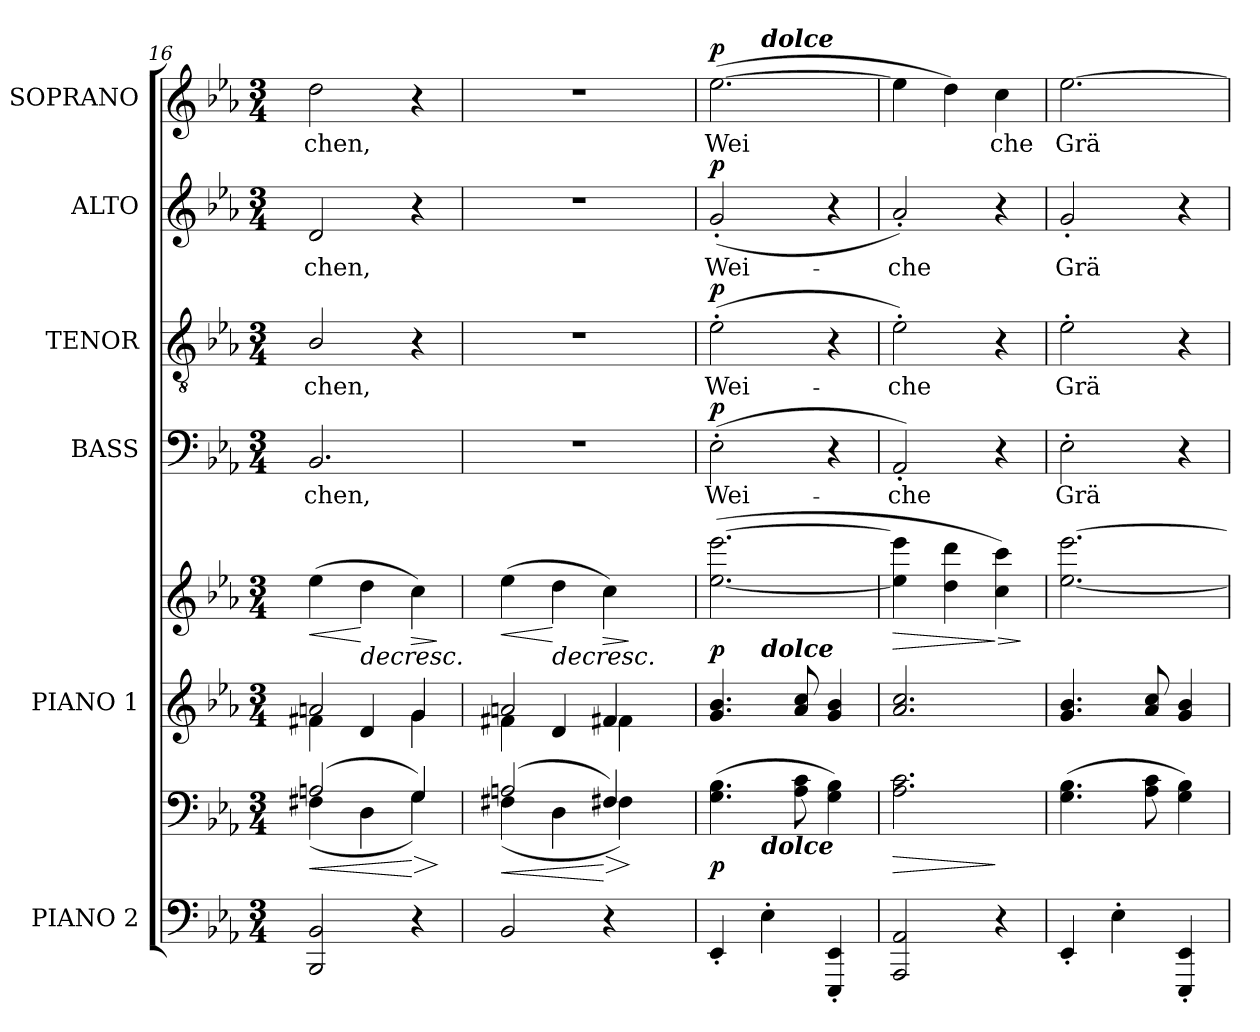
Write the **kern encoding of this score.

**kern	**kern	**dynam	**kern	**kern	**dynam	**kern	**text	**dynam	**kern	**text	**dynam	**kern	**text	**dynam	**kern	**text	**dynam
*part6	*part6	*part6	*part5	*part5	*part5	*part4	*part4	*part4	*part3	*part3	*part3	*part2	*part2	*part2	*part1	*part1	*part1
*staff8	*staff7	*staff7/8	*staff6	*staff5	*staff5/6	*staff4	*staff4	*staff4	*staff3	*staff3	*staff3	*staff2	*staff2	*staff2	*staff1	*staff1	*staff1
*I"PIANO 2	*	*	*I"PIANO 1	*	*	*I"BASS	*	*	*I"TENOR	*	*	*I"ALTO	*	*	*I"SOPRANO	*	*
*I'Pno.	*	*	*I'Pno.	*	*	*I'B.	*	*	*I'T.	*	*	*I'A.	*	*	*I'S.	*	*
*clefF4	*clefF4	*	*clefG2	*clefG2	*	*clefF4	*	*	*clefGv2	*	*	*clefG2	*	*	*clefG2	*	*
*	*	*	*	*	*	*	*	*	*ITrd7c12	*	*	*	*	*	*	*	*
*k[b-e-a-]	*k[b-e-a-]	*	*k[b-e-a-]	*k[b-e-a-]	*	*k[b-e-a-]	*	*	*k[b-e-a-]	*	*	*k[b-e-a-]	*	*	*k[b-e-a-]	*	*
*c:	*c:	*	*c:	*c:	*	*c:	*	*	*c:	*	*	*c:	*	*	*c:	*	*
*M3/4	*M3/4	*	*M3/4	*M3/4	*	*M3/4	*	*	*M3/4	*	*	*M3/4	*	*	*M3/4	*	*
=16	=16	=16	=16	=16	=16	=16	=16	=16	=16	=16	=16	=16	=16	=16	=16	=16	=16
!	!	!LO:HP:b	!	!	!	!	!	!	!	!	!	!	!	!	!	!	!
!	!	!LO:HP:n=1:b	!	!	!LO:HP:b	!	!	!	!	!	!	!	!	!	!	!	!
*	*^	*	*^	*	*	*	*	*	*	*	*	*	*	*	*	*	*
!	!	!	!	!	!	!	!	!	!LO:LY:b:color=#000000	!	!	!	!	!	!	!	!	!	!
!	!	!	!	!	!	!	!	!	!	!	!	!LO:LY:b:color=#000000	!	!	!	!	!	!	!
!	!	!	!	!	!	!	!	!	!	!	!	!	!	!	!LO:LY:b:color=#000000	!	!	!	!
!	!	!	!	!	!	!	!	!	!	!	!	!	!	!	!	!	!	!LO:LY:b:color=#000000	!
2BBB-i/ 2BB-i	(2Ani/	(4F#Xi\	< >	2ani/	4f#Xi\	(4ee-i\	<	2.BB-i/	-chen,	.	2BB-i/	-chen,	.	2di/	-chen,	.	2ddi\	-chen,	.
!	!	!	!	!	!	!	!LO:HP:n=1:b	!	!	!	!	!	!	!	!	!	!	!	!
.	.	4Di\	.	.	4di/	4ddi\	[ >	.	.	.	.	.	.	.	.	.	.	.	.
!	!	!	!LO:HP:n=1:b	!	!	!	!LO:HP:n=1:b	!	!	!	!	!	!	!	!	!	!	!	!
4r	4Gi/)	4Gi\)	[ [ [ >	4gi/	4gi\	4cci\)	[ [ >	.	.	.	4r	.	.	4r	.	.	4r	.	.
*	*v	*v	*	*	*	*	*	*	*	*	*	*	*	*	*	*	*	*	*
*	*	*	*v	*v	*	*	*	*	*	*	*	*	*	*	*	*	*	*
.	.	] ]	.	.	] ]	.	.	.	.	.	.	.	.	.	.	.	.
=17	=17	=17	=17	=17	=17	=17	=17	=17	=17	=17	=17	=17	=17	=17	=17	=17	=17
!	!	!LO:HP:b	!	!	!	!	!	!	!	!	!	!	!	!	!	!	!
!	!	!LO:HP:n=1:b	!	!	!LO:HP:b	!LO:N:vis=1	!	!	!LO:N:vis=1	!	!	!LO:N:vis=1	!	!	!LO:N:vis=1	!	!
*	*^	*	*^	*	*	*	*	*	*	*	*	*	*	*	*	*	*
2BB-i/	(2Ani/	(4F#Xi\	< >	2ani/	4f#Xi\	(4ee-i\	<	2.r	.	.	2.r	.	.	2.r	.	.	2.r	.	.
!	!	!	!	!	!	!	!LO:HP:n=1:b	!	!	!	!	!	!	!	!	!	!	!	!
.	.	4Di\	.	.	4di/	4ddi\	[ >	.	.	.	.	.	.	.	.	.	.	.	.
!	!	!	!LO:HP:n=1:b	!	!	!	!LO:HP:n=1:b	!	!	!	!	!	!	!	!	!	!	!	!
4r	4F#Xi/)	4F#i\)	[ [ [ >	4f#Xi/	4f#i\	4cci\)	[ [ >	.	.	.	.	.	.	.	.	.	.	.	.
*	*v	*v	*	*	*	*	*	*	*	*	*	*	*	*	*	*	*	*	*
*	*	*	*v	*v	*	*	*	*	*	*	*	*	*	*	*	*	*	*
.	.	] ]	.	.	] ]	.	.	.	.	.	.	.	.	.	.	.	.
!!LO:PB:g=z
=18	=18	=18	=18	=18	=18	=18	=18	=18	=18	=18	=18	=18	=18	=18	=18	=18	=18
!	!	!	!	!	!	!	!LO:LY:b:color=#000000	!	!	!	!	!	!	!	!	!	!
!	!	!	!	!	!	!	!	!	!	!LO:LY:b:color=#000000	!	!	!	!	!	!	!
!	!	!	!	!	!	!	!	!	!	!	!	!	!LO:LY:b:color=#000000	!	!	!	!
!	!	!	!	!	!	!	!	!	!	!	!	!	!	!	!	!LO:LY:b:color=#000000	!
*	*^	*	*^	*	*	*	*	*	*	*	*	*	*	*	*^	*	*
4EE-'i/	(4.Gi\ 4.B-i	4ryy	p	4.gi/ 4.b-i	4ryy	([2.ee-i\ [2.eee-i	p	(2E-'i\	Wei-	p	(2E-'i\	Wei-	p	(2g'i/	Wei-	p	([2.ee-i\	4ryy	Wei-	p
!	!	!	!	!	!	!	!	!	!	!	!	!	!	!	!	!	!	!LO:TX:a:Bi:t=dolce	!	!
!	!	!	!	!	!LO:TX:a:Bi:t=dolce	!	!	!	!	!	!	!	!	!	!	!	!	!	!	!
!	!	!LO:TX:b:Bi:t=dolce	!	!	!	!	!	!	!	!	!	!	!	!	!	!	!	!	!	!
4E-'i\	.	2ryy	.	.	2ryy	.	.	.	.	.	.	.	.	.	.	.	.	2ryy	.	.
.	8A-i\ 8ci	.	.	8a-i/ 8cci	.	.	.	.	.	.	.	.	.	.	.	.	.	.	.	.
4EEE-i/' 4EE-i'	4Gi\ 4B-i)	.	.	4gi/ 4b-i	.	.	.	4r	.	.	4r	.	.	4r	.	.	.	.	.	.
=19	=19	=19	=19	=19	=19	=19	=19	=19	=19	=19	=19	=19	=19	=19	=19	=19	=19	=19	=19	=19
!	!	!	!LO:HP:b	!	!	!	!	!	!	!	!	!	!	!	!	!	!	!	!	!
!	!	!	!LO:HP:n=1:b	!	!	!	!LO:HP:b	!	!	!	!	!	!	!	!	!	!	!	!	!
*	*v	*v	*	*	*	*	*	*	*	*	*	*	*	*	*	*	*v	*v	*	*
*	*	*	*v	*v	*	*	*	*	*	*	*	*	*	*	*	*	*	*
*	*^	*	*^	*	*	*	*	*	*	*	*	*	*	*	*^	*	*
!	!	!	!	!	!	!	!	!	!LO:LY:b:color=#000000	!	!	!	!	!	!	!	!	!	!	!
*	*v	*v	*	*	*	*	*	*	*	*	*	*	*	*	*	*	*v	*v	*	*
*	*	*	*v	*v	*	*	*	*	*	*	*	*	*	*	*	*	*	*
*	*^	*	*^	*	*	*	*	*	*	*	*	*	*	*	*^	*	*
!	!	!	!	!	!	!	!	!	!	!	!	!LO:LY:b:color=#000000	!	!	!	!	!	!	!	!
*	*v	*v	*	*	*	*	*	*	*	*	*	*	*	*	*	*	*v	*v	*	*
*	*	*	*v	*v	*	*	*	*	*	*	*	*	*	*	*	*	*	*
*	*^	*	*^	*	*	*	*	*	*	*	*	*	*	*	*^	*	*
!	!	!	!	!	!	!	!	!	!	!	!	!	!	!	!LO:LY:b:color=#000000	!	!	!	!	!
*	*v	*v	*	*	*	*	*	*	*	*	*	*	*	*	*	*	*v	*v	*	*
*	*	*	*v	*v	*	*	*	*	*	*	*	*	*	*	*	*	*	*
*	*^	*	*^	*	*	*	*	*	*	*	*	*	*	*	*^	*	*
!	!	!	!	!	!	!	!	!	!	!	!	!	!	!	!	!	!	!	!LO:LY:b:color=#000000	!
*	*v	*v	*	*	*	*	*	*	*	*	*	*	*	*	*	*	*v	*v	*	*
*	*	*	*v	*v	*	*	*	*	*	*	*	*	*	*	*	*	*	*
2AAA-i/ 2AA-i	2.A-i\ 2.ci	> >	2.a-i/ 2.cci	4ee-i\] 4eee-i]	>	2AA-'i/)	-che	.	2E-'i\)	-che	.	2a-'i/)	-che	.	4ee-i\]	--	.
.	.	.	.	4ddi\ 4dddi	.	.	.	.	.	.	.	.	.	.	4ddi\)	.	.
!	!	!	!	!	!LO:HP:n=1:b	!	!	!	!	!	!	!	!	!	!	!	!
!	!	!	!	!	!	!	!	!	!	!	!	!	!	!	!	!LO:LY:b:color=#000000	!
4r	.	]	.	4cci\ 4ccci)	] >	4r	.	.	4r	.	.	4r	.	.	4cci\	che	.
.	.	]	.	.	]	.	.	.	.	.	.	.	.	.	.	.	.
=20	=20	=20	=20	=20	=20	=20	=20	=20	=20	=20	=20	=20	=20	=20	=20	=20	=20
!	!	!	!	!	!	!	!LO:LY:b:color=#000000	!	!	!	!	!	!	!	!	!	!
!	!	!	!	!	!	!	!	!	!	!LO:LY:b:color=#000000	!	!	!	!	!	!	!
!	!	!	!	!	!	!	!	!	!	!	!	!	!LO:LY:b:color=#000000	!	!	!	!
!	!	!	!	!	!	!	!	!	!	!	!	!	!	!	!	!LO:LY:b:color=#000000	!
4EE-'i/	(4.Gi\ 4.B-i	.	4.gi/ 4.b-i	[2.ee-i\ [2.eee-i	.	2E-'i\	Grä-	.	2E-'i\	Grä-	.	2g'i/	Grä-	.	[2.ee-i\	Grä-	.
4E-'i\	.	.	.	.	.	.	.	.	.	.	.	.	.	.	.	.	.
.	8A-i\ 8ci	.	8a-i/ 8cci	.	.	.	.	.	.	.	.	.	.	.	.	.	.
4EEE-i/' 4EE-i'	4Gi\ 4B-i)	.	4gi/ 4b-i	.	.	4r	.	.	4r	.	.	4r	.	.	.	.	.
=	=	=	=	=	=	=	=	=	=	=	=	=	=	=	=	=	=
*-	*-	*-	*-	*-	*-	*-	*-	*-	*-	*-	*-	*-	*-	*-	*-	*-	*-
